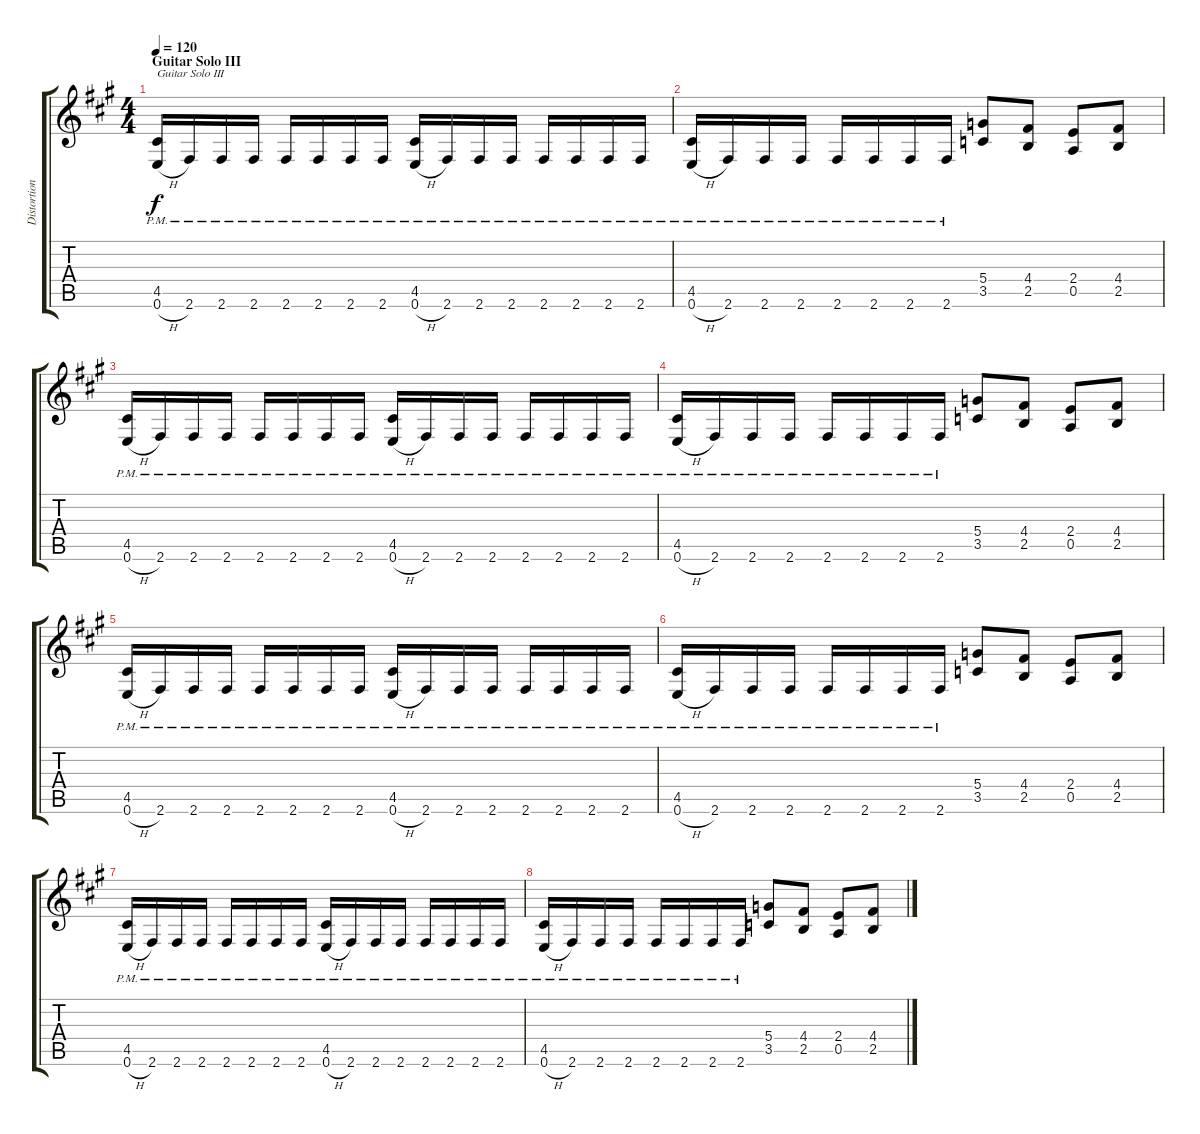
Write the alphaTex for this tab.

\track ("Distortion" "Distortion") {instrument distortionguitar}
\staff {score tabs}
\tuning (E4 B3 G3 D3 A2 E2) {hide}
\ts (4 4)
\section ("" "Guitar Solo III")
\tempo 120
\clef g2
\ks a
(4.5{pm} 0.6{h pm}).16{txt "Guitar Solo III" dy f} 2.6{pm}.16 2.6{pm}.16 2.6{pm}.16 2.6{pm}.16 2.6{pm}.16 2.6{pm}.16 2.6{pm}.16 (4.5{pm} 0.6{h pm}).16 2.6{pm}.16 2.6{pm}.16 2.6{pm}.16 2.6{pm}.16 2.6{pm}.16 2.6{pm}.16 2.6{pm}.16 |
(4.5{pm} 0.6{h pm}).16 2.6{pm}.16 2.6{pm}.16 2.6{pm}.16 2.6{pm}.16 2.6{pm}.16 2.6{pm}.16 2.6{pm}.16 (5.4 3.5).8 (4.4 2.5).8 (2.4 0.5).8 (4.4 2.5).8 |
(4.5{pm} 0.6{h pm}).16 2.6{pm}.16 2.6{pm}.16 2.6{pm}.16 2.6{pm}.16 2.6{pm}.16 2.6{pm}.16 2.6{pm}.16 (4.5{pm} 0.6{h pm}).16 2.6{pm}.16 2.6{pm}.16 2.6{pm}.16 2.6{pm}.16 2.6{pm}.16 2.6{pm}.16 2.6{pm}.16 |
(4.5{pm} 0.6{h pm}).16 2.6{pm}.16 2.6{pm}.16 2.6{pm}.16 2.6{pm}.16 2.6{pm}.16 2.6{pm}.16 2.6{pm}.16 (5.4 3.5).8 (4.4 2.5).8 (2.4 0.5).8 (4.4 2.5).8 |
(4.5{pm} 0.6{h pm}).16 2.6{pm}.16 2.6{pm}.16 2.6{pm}.16 2.6{pm}.16 2.6{pm}.16 2.6{pm}.16 2.6{pm}.16 (4.5{pm} 0.6{h pm}).16 2.6{pm}.16 2.6{pm}.16 2.6{pm}.16 2.6{pm}.16 2.6{pm}.16 2.6{pm}.16 2.6{pm}.16 |
(4.5{pm} 0.6{h pm}).16 2.6{pm}.16 2.6{pm}.16 2.6{pm}.16 2.6{pm}.16 2.6{pm}.16 2.6{pm}.16 2.6{pm}.16 (5.4 3.5).8 (4.4 2.5).8 (2.4 0.5).8 (4.4 2.5).8 |
(4.5{pm} 0.6{h pm}).16 2.6{pm}.16 2.6{pm}.16 2.6{pm}.16 2.6{pm}.16 2.6{pm}.16 2.6{pm}.16 2.6{pm}.16 (4.5{pm} 0.6{h pm}).16 2.6{pm}.16 2.6{pm}.16 2.6{pm}.16 2.6{pm}.16 2.6{pm}.16 2.6{pm}.16 2.6{pm}.16 |
(4.5{pm} 0.6{h pm}).16 2.6{pm}.16 2.6{pm}.16 2.6{pm}.16 2.6{pm}.16 2.6{pm}.16 2.6{pm}.16 2.6{pm}.16 (5.4 3.5).8 (4.4 2.5).8 (2.4 0.5).8 (4.4 2.5).8
